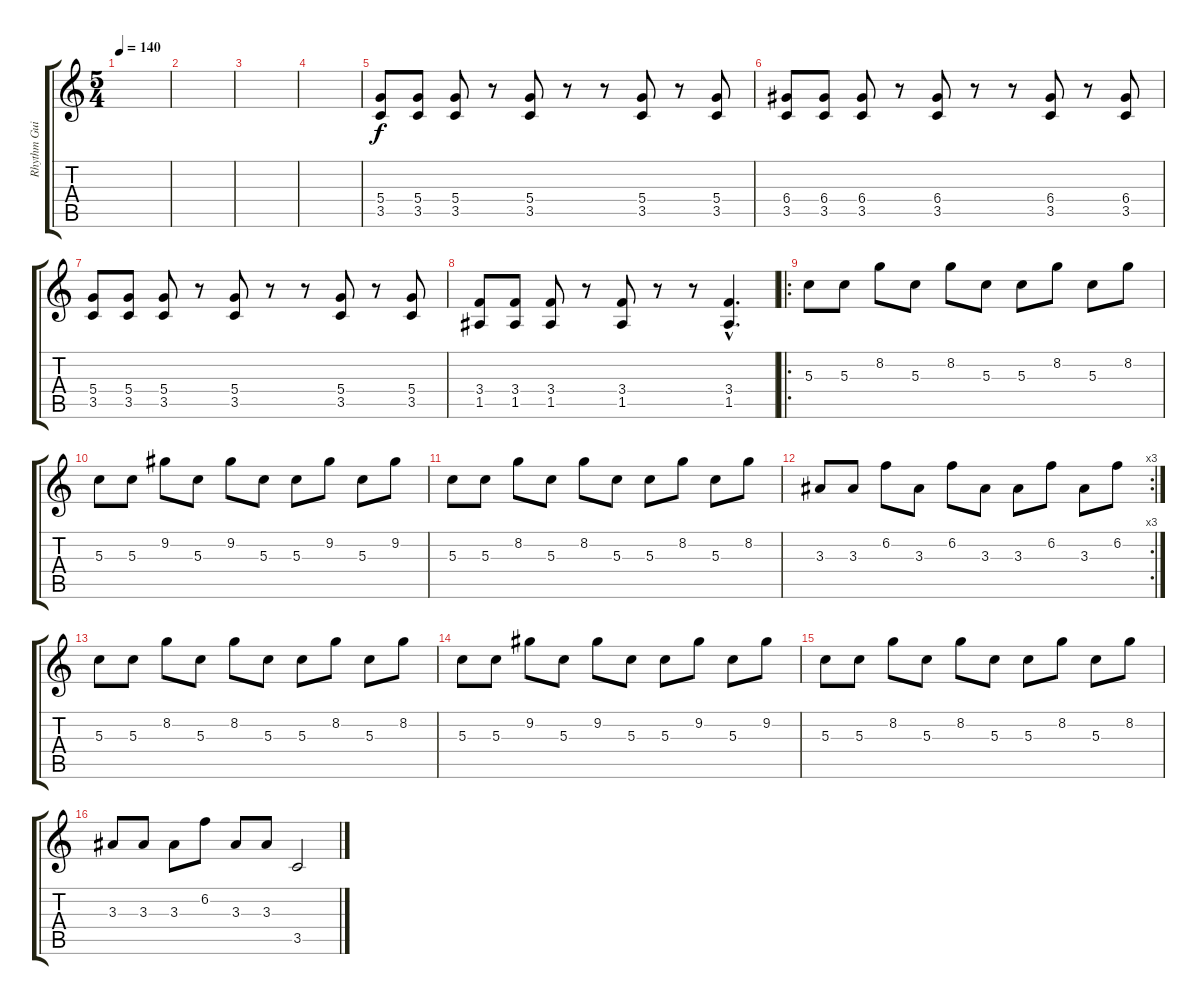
\track ("Rhythm Guitar" "Rhythm Gui") {instrument distortionguitar}
\staff {score tabs}
\tuning (E4 B3 G3 D3 A2 E2) {hide}
\ts (5 4)
\tempo 140
\clef g2
\ks c
|
|
|
|
(5.4 3.5).8 (5.4 3.5).8 (5.4 3.5).8 r.8 (5.4 3.5).8 r.8 r.8 (5.4 3.5).8 r.8 (5.4 3.5).8 |
(6.4 3.5).8 (6.4 3.5).8 (6.4 3.5).8 r.8 (6.4 3.5).8 r.8 r.8 (6.4 3.5).8 r.8 (6.4 3.5).8 |
(5.4 3.5).8 (5.4 3.5).8 (5.4 3.5).8 r.8 (5.4 3.5).8 r.8 r.8 (5.4 3.5).8 r.8 (5.4 3.5).8 |
(3.4 1.5).8 (3.4 1.5).8 (3.4 1.5).8 r.8 (3.4 1.5).8 r.8 r.8 (3.4{hac} 1.5{hac}).4{d} |
\ro
5.3.8 5.3.8 8.2.8 5.3.8 8.2.8 5.3.8 5.3.8 8.2.8 5.3.8 8.2.8 |
5.3.8 5.3.8 9.2.8 5.3.8 9.2.8 5.3.8 5.3.8 9.2.8 5.3.8 9.2.8 |
5.3.8 5.3.8 8.2.8 5.3.8 8.2.8 5.3.8 5.3.8 8.2.8 5.3.8 8.2.8 |
\rc 3
3.3.8 3.3.8 6.2.8 3.3.8 6.2.8 3.3.8 3.3.8 6.2.8 3.3.8 6.2.8 |
5.3.8 5.3.8 8.2.8 5.3.8 8.2.8 5.3.8 5.3.8 8.2.8 5.3.8 8.2.8 |
5.3.8 5.3.8 9.2.8 5.3.8 9.2.8 5.3.8 5.3.8 9.2.8 5.3.8 9.2.8 |
5.3.8 5.3.8 8.2.8 5.3.8 8.2.8 5.3.8 5.3.8 8.2.8 5.3.8 8.2.8 |
3.3.8 3.3.8 3.3.8 6.2.8 3.3.8 3.3.8 3.5.2
